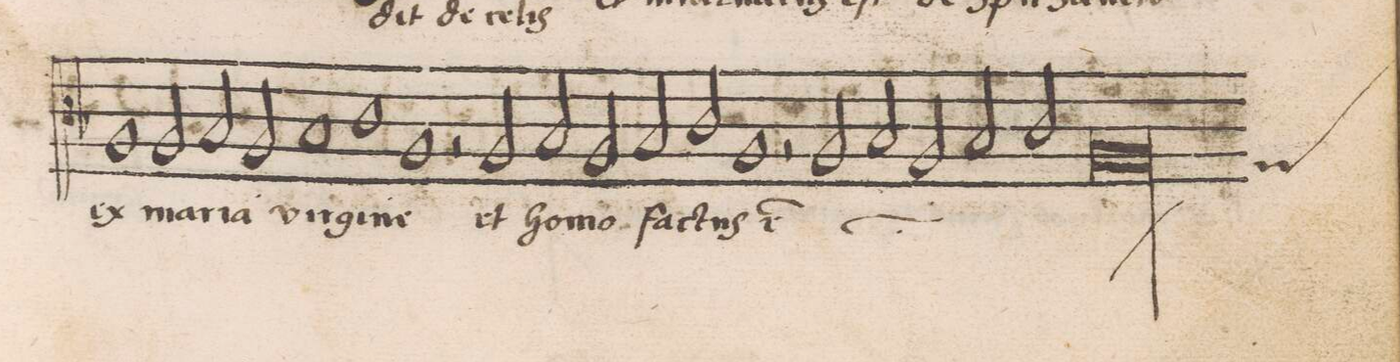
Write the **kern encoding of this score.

**kern	**text
*I"ALTVS	*
*clefC3	*
*k[b-]	*
*met(C|)	*
*M2/1	*
1A/	ex
=69-	=69-
2A/	ma-
2B-/	-ri-
2A/	-a
=70-	=70-
1B-/	vir-
1c\	-gi-
=71-	=71-
1A/	-ne
2r	.
2A/	et
=72-	=72-
2B-/	ho-
2A/	-mo
2B-/	fac-
2c/	-tus
=73-	=73-
1A/	e(st)
2r	.
*	*ij
2A/	et
=74-	=74-
2B-/	ho-
2A/	-mo
2B-/	fac-
2c/	-tus
=75-	=75-
*custos:G	*
00A\	e(st)
*	*Xij
=76-	=76-
=77-	=77-
*-	*-
